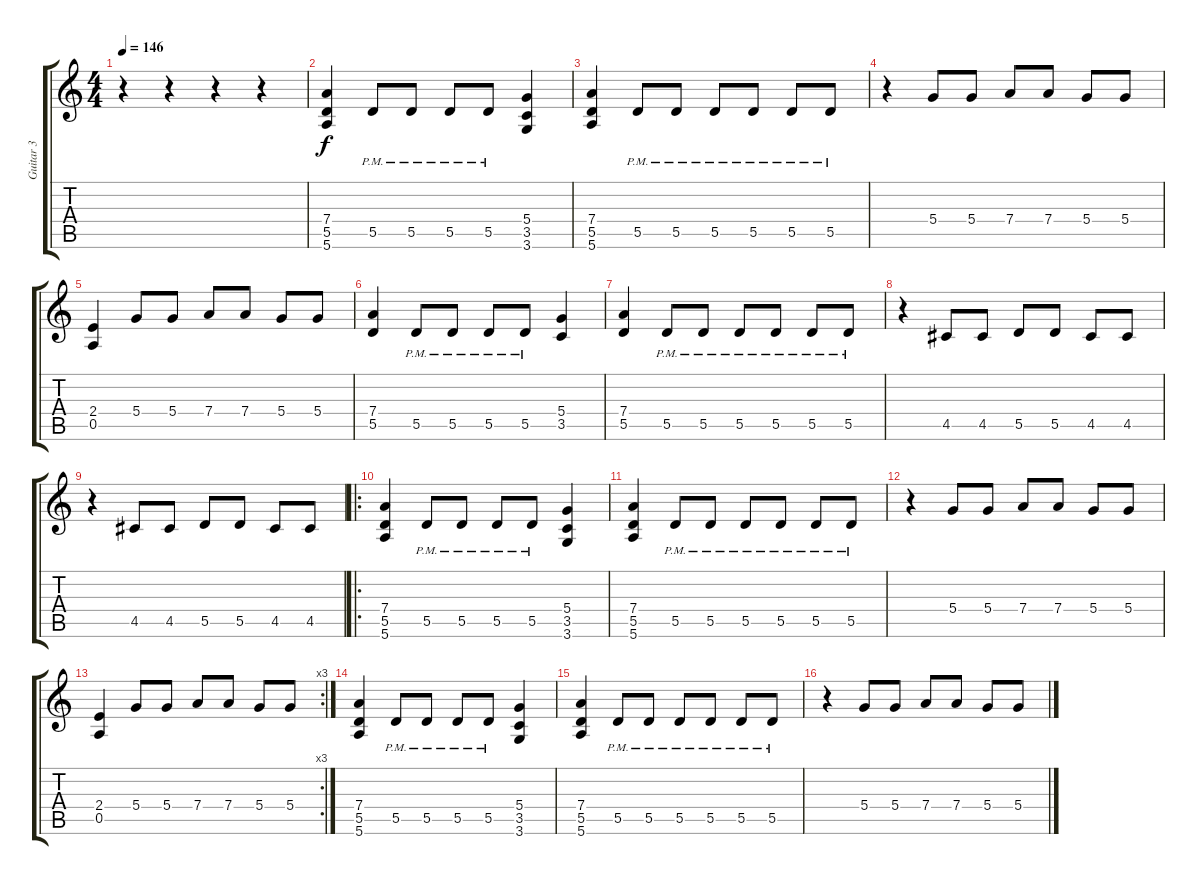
\track ("Guitar 3" "Guitar 3") {instrument distortionguitar}
\staff {score tabs}
\tuning (E4 B3 G3 D3 A2 E2) {hide}
\ts (4 4)
\tempo 146
\clef g2
\ks c
r.4{dy f instrument distortionguitar} r.4 r.4 r.4 |
(7.4 5.5 5.6).4 5.5{pm}.8 5.5{pm}.8 5.5{pm}.8 5.5{pm}.8 (5.4 3.5 3.6).4 |
(7.4 5.5 5.6).4 5.5{pm}.8 5.5{pm}.8 5.5{pm}.8 5.5{pm}.8 5.5{pm}.8 5.5{pm}.8 |
r.4 5.4.8 5.4.8 7.4.8 7.4.8 5.4.8 5.4.8 |
(2.4 0.5).4 5.4.8 5.4.8 7.4.8 7.4.8 5.4.8 5.4.8 |
(7.4 5.5).4 5.5{pm}.8 5.5{pm}.8 5.5{pm}.8 5.5{pm}.8 (5.4 3.5).4 |
(7.4 5.5).4 5.5{pm}.8 5.5{pm}.8 5.5{pm}.8 5.5{pm}.8 5.5{pm}.8 5.5{pm}.8 |
r.4 4.5.8 4.5.8 5.5.8 5.5.8 4.5.8 4.5.8 |
r.4 4.5.8 4.5.8 5.5.8 5.5.8 4.5.8 4.5.8 |
\ro
(7.4 5.5 5.6).4 5.5{pm}.8 5.5{pm}.8 5.5{pm}.8 5.5{pm}.8 (5.4 3.5 3.6).4 |
(7.4 5.5 5.6).4 5.5{pm}.8 5.5{pm}.8 5.5{pm}.8 5.5{pm}.8 5.5{pm}.8 5.5{pm}.8 |
r.4 5.4.8 5.4.8 7.4.8 7.4.8 5.4.8 5.4.8 |
\rc 3
(2.4 0.5).4 5.4.8 5.4.8 7.4.8 7.4.8 5.4.8 5.4.8 |
(7.4 5.5 5.6).4 5.5{pm}.8 5.5{pm}.8 5.5{pm}.8 5.5{pm}.8 (5.4 3.5 3.6).4 |
(7.4 5.5 5.6).4 5.5{pm}.8 5.5{pm}.8 5.5{pm}.8 5.5{pm}.8 5.5{pm}.8 5.5{pm}.8 |
r.4 5.4.8 5.4.8 7.4.8 7.4.8 5.4.8 5.4.8
